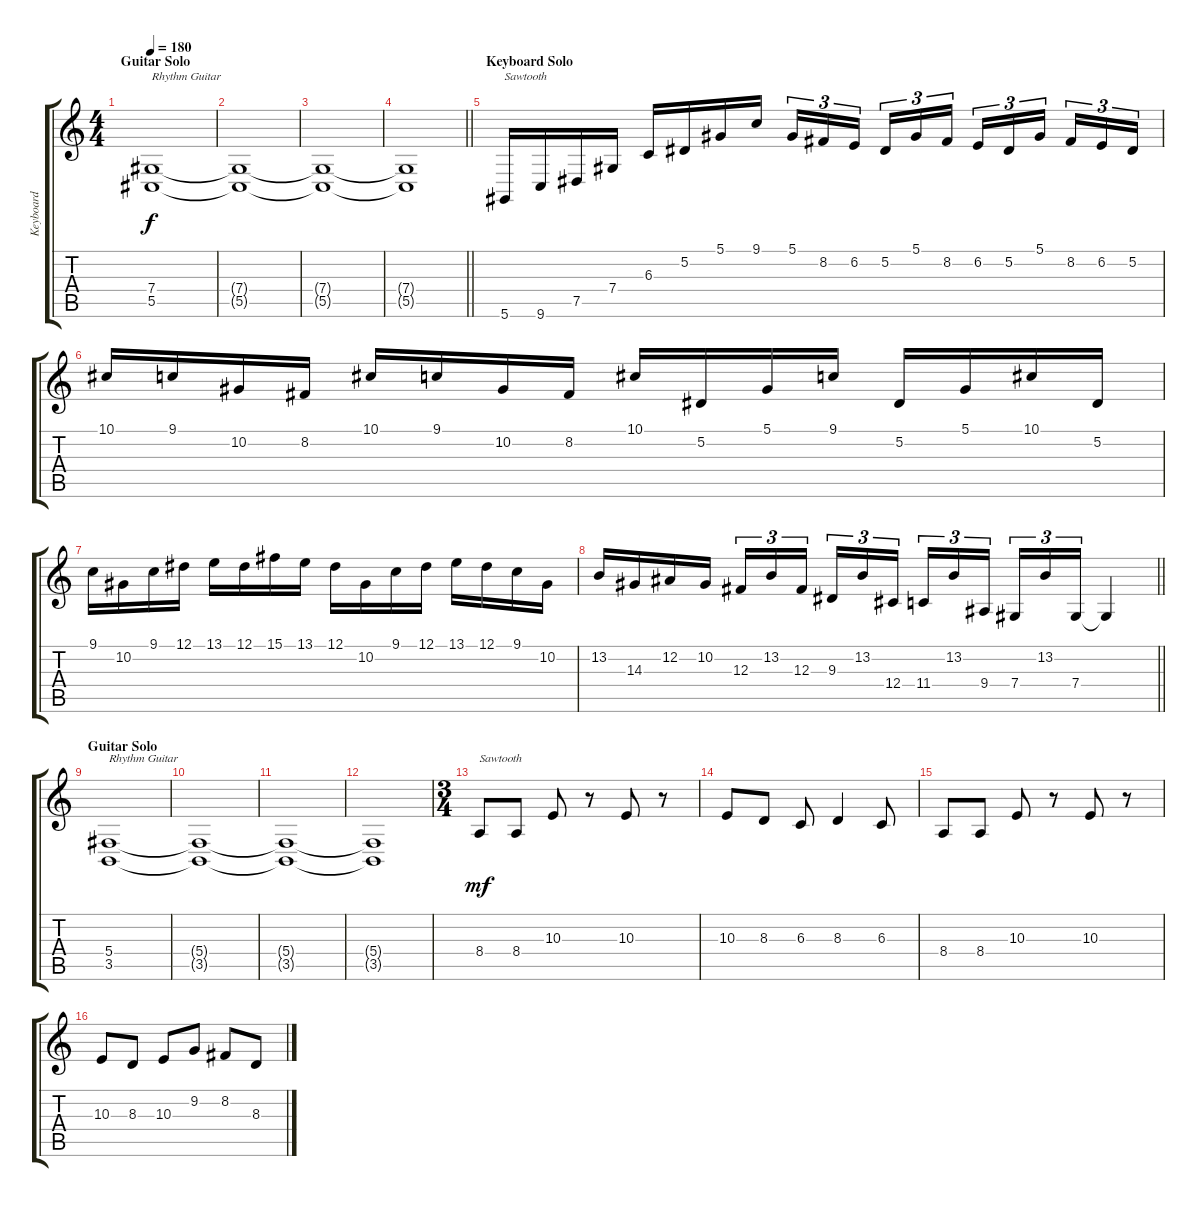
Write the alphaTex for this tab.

\track ("Keyboard" "Keyboard") {instrument stringensemble1}
\staff {score tabs}
\tuning (Eb4 Bb3 Gb3 Db3 Ab2 Eb2) {hide}
\ts (4 4)
\section ("" "Guitar Solo")
\tempo 180
\clef g2
\ks c
(7.4 5.5).1{txt "Rhythm Guitar" dy f volume 13 instrument distortionguitar} |
(7.4{t} 5.5{t}).1 |
(7.4{t} 5.5{t}).1 |
\barLineRight lightlight
(7.4{t} 5.5{t}).1 |
\section ("" "Keyboard Solo")
5.6.16{txt "Sawtooth" volume 11 instrument lead2sawtooth} 9.6.16 7.5.16 7.4.16 6.3.16 5.2.16 5.1.16 9.1.16 5.1.16{tu (3 2)} 8.2.16{tu (3 2)} 6.2.16{tu (3 2) beam splitsecondary} 5.2.16{tu (3 2)} 5.1.16{tu (3 2)} 8.2.16{tu (3 2)} 6.2.16{tu (3 2)} 5.2.16{tu (3 2)} 5.1.16{tu (3 2) beam splitsecondary} 8.2.16{tu (3 2)} 6.2.16{tu (3 2)} 5.2.16{tu (3 2)} |
10.1.16 9.1.16 10.2.16 8.2.16 10.1.16 9.1.16 10.2.16 8.2.16 10.1.16 5.2.16 5.1.16 9.1.16 5.2.16 5.1.16 10.1.16 5.2.16 |
9.1.16 10.2.16 9.1.16 12.1.16 13.1.16 12.1.16 15.1.16 13.1.16 12.1.16 10.2.16 9.1.16 12.1.16 13.1.16 12.1.16 9.1.16 10.2.16 |
\barLineRight lightlight
13.2.16 14.3.16 12.2.16 10.2.16 12.3.16{tu (3 2)} 13.2.16{tu (3 2)} 12.3.16{tu (3 2) beam splitsecondary} 9.3.16{tu (3 2)} 13.2.16{tu (3 2)} 12.4.16{tu (3 2)} 11.4.16{tu (3 2)} 13.2.16{tu (3 2)} 9.4.16{tu (3 2) beam splitsecondary} 7.4.16{tu (3 2)} 13.2.16{tu (3 2)} 7.4.16{tu (3 2)} 7.4{t}.4 |
\section ("" "Guitar Solo")
(5.4 3.5).1{txt "Rhythm Guitar" volume 13 instrument distortionguitar} |
(5.4{t} 3.5{t}).1 |
(5.4{t} 3.5{t}).1 |
(5.4{t} 3.5{t}).1 |
\ts (3 4)
8.4.8{txt "Sawtooth" dy mf volume 10 instrument lead2sawtooth} 8.4.8 10.3.8 r.8 10.3.8 r.8 |
10.3.8 8.3.8 6.3.8 8.3.4 6.3.8 |
8.4.8 8.4.8 10.3.8 r.8 10.3.8 r.8 |
10.3.8 8.3.8 10.3.8 9.2.8 8.2.8 8.3.8
